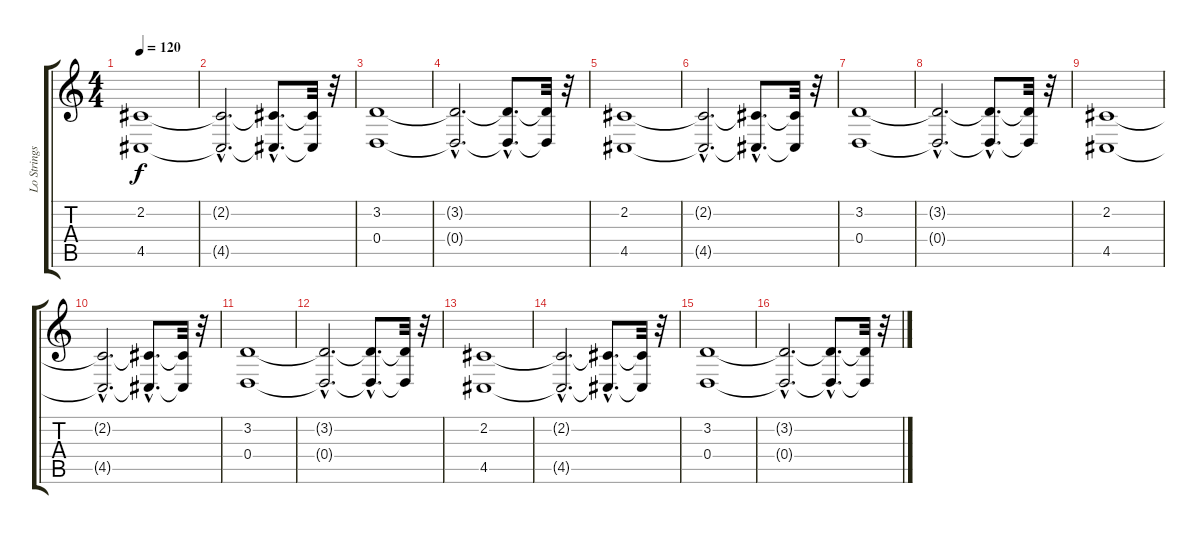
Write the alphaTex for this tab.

\track ("Lo Strings" "Lo Strings") {instrument stringensemble2}
\staff {score tabs}
\tuning (E4 B3 G3 D3 A2 E2) {hide}
\ts (4 4)
\tempo 120
\clef g2
\ks c
(2.2 4.5).1{dy f instrument stringensemble2} |
(2.2{hac t} 4.5{hac t}).2{d} (2.2{hac t} 4.5{hac t}).8{d} (2.2{t} 4.5{t}).32 r.32 |
(3.2 0.4).1 |
(3.2{hac t} 0.4{hac t}).2{d} (3.2{hac t} 0.4{hac t}).8{d} (3.2{t} 0.4{t}).32 r.32 |
(2.2 4.5).1 |
(2.2{hac t} 4.5{hac t}).2{d} (2.2{hac t} 4.5{hac t}).8{d} (2.2{t} 4.5{t}).32 r.32 |
(3.2 0.4).1 |
(3.2{hac t} 0.4{hac t}).2{d} (3.2{hac t} 0.4{hac t}).8{d} (3.2{t} 0.4{t}).32 r.32 |
(2.2 4.5).1 |
(2.2{hac t} 4.5{hac t}).2{d} (2.2{hac t} 4.5{hac t}).8{d} (2.2{t} 4.5{t}).32 r.32 |
(3.2 0.4).1 |
(3.2{hac t} 0.4{hac t}).2{d} (3.2{hac t} 0.4{hac t}).8{d} (3.2{t} 0.4{t}).32 r.32 |
(2.2 4.5).1 |
(2.2{hac t} 4.5{hac t}).2{d} (2.2{hac t} 4.5{hac t}).8{d} (2.2{t} 4.5{t}).32 r.32 |
(3.2 0.4).1 |
(3.2{hac t} 0.4{hac t}).2{d} (3.2{hac t} 0.4{hac t}).8{d} (3.2{t} 0.4{t}).32 r.32
